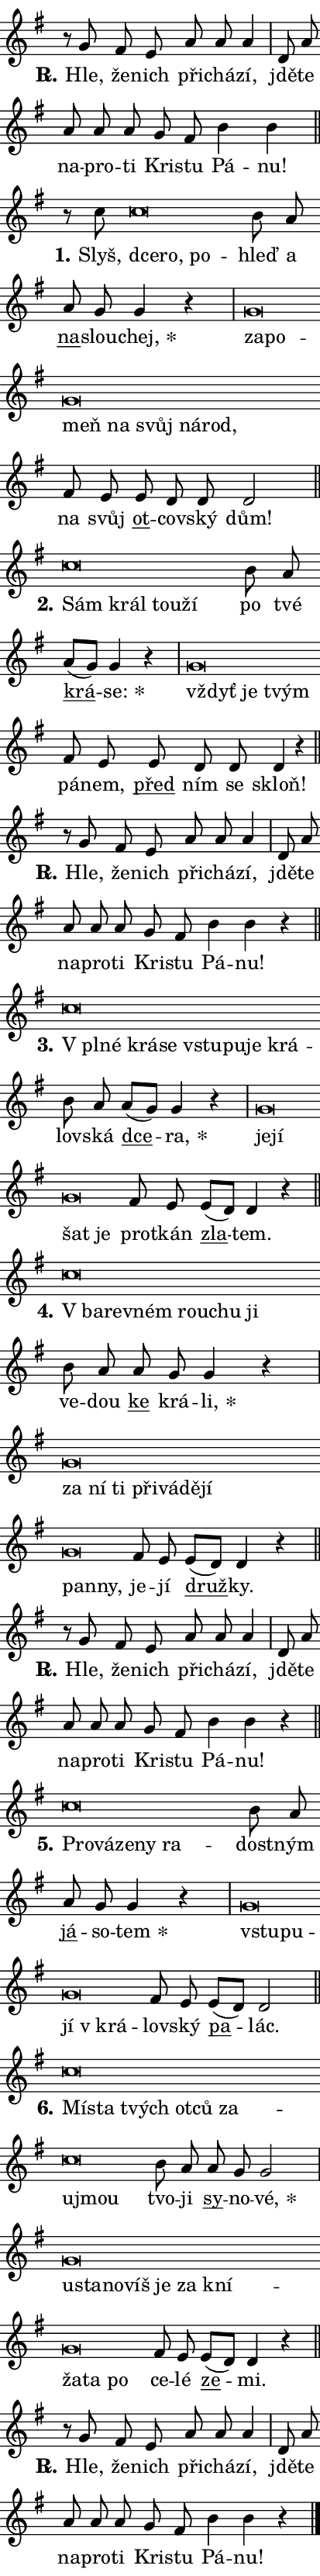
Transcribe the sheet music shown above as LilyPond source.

\version "2.22.1"
\header { tagline = "" }
\paper {
  indent = 0\cm
  top-margin = 0\cm
  right-margin = 0\cm
  bottom-margin = 0\cm
  left-margin = 0\cm
  paper-width = 7\cm
  page-breaking = #ly:one-page-breaking
  system-system-spacing.basic-distance = #11
  score-system-spacing.basic-distance = #11
  ragged-last = ##f
}


%% Author: Thomas Morley
%% https://lists.gnu.org/archive/html/lilypond-user/2020-05/msg00002.html
#(define (line-position grob)
"Returns position of @var[grob} in current system:
   @code{'start}, if at first time-step
   @code{'end}, if at last time-step
   @code{'middle} otherwise
"
  (let* ((col (ly:item-get-column grob))
         (ln (ly:grob-object col 'left-neighbor))
         (rn (ly:grob-object col 'right-neighbor))
         (col-to-check-left (if (ly:grob? ln) ln col))
         (col-to-check-right (if (ly:grob? rn) rn col))
         (break-dir-left
           (and
             (ly:grob-property col-to-check-left 'non-musical #f)
             (ly:item-break-dir col-to-check-left)))
         (break-dir-right
           (and
             (ly:grob-property col-to-check-right 'non-musical #f)
             (ly:item-break-dir col-to-check-right))))
        (cond ((eqv? 1 break-dir-left) 'start)
              ((eqv? -1 break-dir-right) 'end)
              (else 'middle))))

#(define (tranparent-at-line-position vctor)
  (lambda (grob)
  "Relying on @code{line-position} select the relevant enry from @var{vctor}.
Used to determine transparency,"
    (case (line-position grob)
      ((end) (not (vector-ref vctor 0)))
      ((middle) (not (vector-ref vctor 1)))
      ((start) (not (vector-ref vctor 2))))))

noteHeadBreakVisibility =
#(define-music-function (break-visibility)(vector?)
"Makes @code{NoteHead}s transparent relying on @var{break-visibility}"
#{
  \override NoteHead.transparent =
    #(tranparent-at-line-position break-visibility)
#})

#(define delete-ledgers-for-transparent-note-heads
  (lambda (grob)
    "Reads whether a @code{NoteHead} is transparent.
If so this @code{NoteHead} is removed from @code{'note-heads} from
@var{grob}, which is supposed to be @code{LedgerLineSpanner}.
As a result ledgers are not printed for this @code{NoteHead}"
    (let* ((nhds-array (ly:grob-object grob 'note-heads))
           (nhds-list
             (if (ly:grob-array? nhds-array)
                 (ly:grob-array->list nhds-array)
                 '()))
           ;; Relies on the transparent-property being done before
           ;; Staff.LedgerLineSpanner.after-line-breaking is executed.
           ;; This is fragile ...
           (to-keep
             (remove
               (lambda (nhd)
                 (ly:grob-property nhd 'transparent #f))
               nhds-list)))
      ;; TODO find a better method to iterate over grob-arrays, similiar
      ;; to filter/remove etc for lists
      ;; For now rebuilt from scratch
      (set! (ly:grob-object grob 'note-heads)  '())
      (for-each
        (lambda (nhd)
          (ly:pointer-group-interface::add-grob grob 'note-heads nhd))
        to-keep))))

hideNotes = {
  \noteHeadBreakVisibility #begin-of-line-visible
}
unHideNotes = {
  \noteHeadBreakVisibility #all-visible
}

% work-around for resetting accidentals
% https://lilypond.org/doc/v2.23/Documentation/notation/displaying-rhythms#unmetered-music
cadenzaMeasure = {
  \cadenzaOff
  \partial 1024 s1024
  \cadenzaOn
}

#(define-markup-command (accent layout props text) (markup?)
  "Underline accented syllable"
  (interpret-markup layout props
    #{\markup \override #'(offset . 4.3) \underline { #text }#}))

responsum = \markup \concat {
  "R" \hspace #-1.05 \path #0.1 #'((moveto 0 0.07) (lineto 0.9 0.8)) \hspace #0.05 "."
}

\layout {
    \context {
        \Staff
        \remove "Time_signature_engraver"
        \override LedgerLineSpanner.after-line-breaking = #delete-ledgers-for-transparent-note-heads
    }
    \context {
        \Voice {
            \override NoteHead.output-attributes = #'((class . "notehead"))
            \override Hairpin.height = #0.55
        }
    }
    \context {
        \Lyrics {
            \override StanzaNumber.output-attributes = #'((class . "stanzanumber"))
            \override LyricSpace.minimum-distance = #0.9
            \override LyricText.font-name = #"TeX Gyre Schola"
            \override LyricText.font-size = 1
            \override StanzaNumber.font-name = #"TeX Gyre Schola Bold"
            \override StanzaNumber.font-size = 1
        }
    }
}

% magnetic-lyrics.ily
%
%   written by
%     Jean Abou Samra <jean@abou-samra.fr>
%     Werner Lemberg <wl@gnu.org>
%
%   adapted by
%     Jiri Hon <jiri.hon@gmail.com>
%
% Version 2022-Apr-15

% https://www.mail-archive.com/lilypond-user@gnu.org/msg149350.html

#(define (Left_hyphen_pointer_engraver context)
   "Collect syllable-hyphen-syllable occurrences in lyrics and store
them in properties.  This engraver only looks to the left.  For
example, if the lyrics input is @code{foo -- bar}, it does the
following.

@itemize @bullet
@item
Set the @code{text} property of the @code{LyricHyphen} grob between
@q{foo} and @q{bar} to @code{foo}.

@item
Set the @code{left-hyphen} property of the @code{LyricText} grob with
text @q{foo} to the @code{LyricHyphen} grob between @q{foo} and
@q{bar}.
@end itemize

Use this auxiliary engraver in combination with the
@code{lyric-@/text::@/apply-@/magnetic-@/offset!} hook."
   (let ((hyphen #f)
         (text #f))
     (make-engraver
      (acknowledgers
       ((lyric-syllable-interface engraver grob source-engraver)
        (set! text grob)))
      (end-acknowledgers
       ((lyric-hyphen-interface engraver grob source-engraver)
        ;(when (not (grob::has-interface grob 'lyric-space-interface))
          (set! hyphen grob)));)
      ((stop-translation-timestep engraver)
       (when (and text hyphen)
         (ly:grob-set-object! text 'left-hyphen hyphen))
       (set! text #f)
       (set! hyphen #f)))))

#(define (lyric-text::apply-magnetic-offset! grob)
   "If the space between two syllables is less than the value in
property @code{LyricText@/.details@/.squash-threshold}, move the right
syllable to the left so that it gets concatenated with the left
syllable.

Use this function as a hook for
@code{LyricText@/.after-@/line-@/breaking} if the
@code{Left_@/hyphen_@/pointer_@/engraver} is active."
   (let ((hyphen (ly:grob-object grob 'left-hyphen #f)))
     (when hyphen
       (let ((left-text (ly:spanner-bound hyphen LEFT)))
         (when (grob::has-interface left-text 'lyric-syllable-interface)
           (let* ((common (ly:grob-common-refpoint grob left-text X))
                  (this-x-ext (ly:grob-extent grob common X))
                  (left-x-ext
                   (begin
                     ;; Trigger magnetism for left-text.
                     (ly:grob-property left-text 'after-line-breaking)
                     (ly:grob-extent left-text common X)))
                  ;; `delta` is the gap width between two syllables.
                  (delta (- (interval-start this-x-ext)
                            (interval-end left-x-ext)))
                  (details (ly:grob-property grob 'details))
                  (threshold (assoc-get 'squash-threshold details 0.2)))
             (when (< delta threshold)
               (let* (;; We have to manipulate the input text so that
                      ;; ligatures crossing syllable boundaries are not
                      ;; disabled.  For languages based on the Latin
                      ;; script this is essentially a beautification.
                      ;; However, for non-Western scripts it can be a
                      ;; necessity.
                      (lt (ly:grob-property left-text 'text))
                      (rt (ly:grob-property grob 'text))
                      (is-space (grob::has-interface hyphen 'lyric-space-interface))
                      (space (if is-space " " ""))
                      (space-markup (grob-interpret-markup grob " "))
                      (space-size (interval-length (ly:stencil-extent space-markup X)))
                      (extra-delta (if is-space space-size 0))
                      ;; Append new syllable.
                      (ltrt-space (if (and (string? lt) (string? rt))
                                (string-append lt space rt)
                                (make-concat-markup (list lt space rt))))
                      ;; Right-align `ltrt` to the right side.
                      (ltrt-space-markup (grob-interpret-markup
                               grob
                               (make-translate-markup
                                (cons (interval-length this-x-ext) 0)
                                (make-right-align-markup ltrt-space)))))
                 (begin
                   ;; Don't print `left-text`.
                   (ly:grob-set-property! left-text 'stencil #f)
                   ;; Set text and stencil (which holds all collected
                   ;; syllables so far) and shift it to the left.
                   (ly:grob-set-property! grob 'text ltrt-space)
                   (ly:grob-set-property! grob 'stencil ltrt-space-markup)
                   (ly:grob-translate-axis! grob (- (- delta extra-delta)) X))))))))))


#(define (lyric-hyphen::displace-bounds-first grob)
   ;; Make very sure this callback isn't triggered too early.
   (let ((left (ly:spanner-bound grob LEFT))
         (right (ly:spanner-bound grob RIGHT)))
     (ly:grob-property left 'after-line-breaking)
     (ly:grob-property right 'after-line-breaking)
     (ly:lyric-hyphen::print grob)))

squashThreshold = #0.4

\layout {
  \context {
    \Lyrics
    \consists #Left_hyphen_pointer_engraver
    \override LyricText.after-line-breaking =
      #lyric-text::apply-magnetic-offset!
    \override LyricHyphen.stencil = #lyric-hyphen::displace-bounds-first
    \override LyricText.details.squash-threshold = \squashThreshold
    \override LyricHyphen.minimum-distance = 0
    \override LyricHyphen.minimum-length = \squashThreshold
  }
}

squash = \override LyricText.details.squash-threshold = 9999
unSquash = \override LyricText.details.squash-threshold = \squashThreshold

left = \override LyricText.self-alignment-X = #LEFT
unLeft = \revert LyricText.self-alignment-X

starOffset = #(lambda (grob) 
                (let ((x_offset (ly:self-alignment-interface::aligned-on-x-parent grob)))
                  (if (= x_offset 0) 0 (+ x_offset 1.2))))

star = #(define-music-function (syllable)(string?)
"Append star separator at the end of a syllable"
#{
  \once \override LyricText.X-offset = #starOffset
  \lyricmode { \markup {
    #syllable
    \override #'((font-name . "TeX Gyre Schola Bold")) \hspace #0.2 \lower #0.65 \larger "*"
  } }
#})

starAccent = #(define-music-function (syllable)(string?)
"Append star separator at the end of a syllable and make accent"
#{
  \once \override LyricText.X-offset = #starOffset
  \lyricmode { \markup {
    \accent #syllable
    \override #'((font-name . "TeX Gyre Schola Bold")) \hspace #0.2 \lower #0.65 \larger "*"
  } }
#})

breath = #(define-music-function (syllable)(string?)
"Append breathing indicator at the end of a syllable"
#{
  \lyricmode { \markup { #syllable "+" } }
#})

optionalBreath = #(define-music-function (syllable)(string?)
"Append optional breathing indicator at the end of a syllable"
#{
  \lyricmode { \markup { #syllable "(+)" } }
#})


\score {
    <<
        \new Voice = "melody" { \cadenzaOn \key g \major \relative { r8 g' fis e a a a4 \cadenzaMeasure \bar "|" d,8 a' \bar "" a a a \bar "" g fis b4 b \cadenzaMeasure \bar "||" \break }
\relative { r8 c''8 c\breve*1/16 \hideNotes \breve*1/16 \breve*1/16 \bar "" \unHideNotes b8 a \bar "" a g g4 r \cadenzaMeasure \bar "|" g\breve*1/16 \hideNotes \breve*1/16 \bar "" \breve*1/16 \bar "" \breve*1/16 \bar "" \breve*1/16 \bar "" \breve*1/16 \breve*1/16 \bar "" \unHideNotes fis8 e \bar "" e d d d2 \cadenzaMeasure \bar "||" \break }
\relative { c''\breve*1/16 \hideNotes \breve*1/16 \bar "" \breve*1/16 \breve*1/16 \bar "" \unHideNotes b8 a \bar "" a[( g)] g4 r \cadenzaMeasure \bar "|" g\breve*1/16 \hideNotes \breve*1/16 \breve*1/16 \bar "" \unHideNotes fis8 e \bar "" e d d d4 r \cadenzaMeasure \bar "||" \break }
\relative { r8 g' fis e a a a4 \cadenzaMeasure \bar "|" d,8 a' \bar "" a a a \bar "" g fis b4 b r \cadenzaMeasure \bar "||" \break }
\relative { c''\breve*1/16 \hideNotes \breve*1/16 \bar "" \breve*1/16 \bar "" \breve*1/16 \bar "" \breve*1/16 \bar "" \breve*1/16 \bar "" \breve*1/16 \breve*1/16 \bar "" \unHideNotes b8 a \bar "" a[( g)] g4 r \cadenzaMeasure \bar "|" g\breve*1/16 \hideNotes \breve*1/16 \bar "" \breve*1/16 \breve*1/16 \bar "" \unHideNotes fis8 e \bar "" e[( d)] d4 r \cadenzaMeasure \bar "||" \break }
\relative { c''\breve*1/16 \hideNotes \breve*1/16 \bar "" \breve*1/16 \bar "" \breve*1/16 \bar "" \breve*1/16 \breve*1/16 \bar "" \unHideNotes b8 a \bar "" a g g4 r \cadenzaMeasure \bar "|" g\breve*1/16 \hideNotes \breve*1/16 \bar "" \breve*1/16 \bar "" \breve*1/16 \bar "" \breve*1/16 \bar "" \breve*1/16 \bar "" \breve*1/16 \bar "" \breve*1/16 \breve*1/16 \bar "" \unHideNotes fis8 e \bar "" e[( d)] d4 r \cadenzaMeasure \bar "||" \break }
\relative { r8 g' fis e a a a4 \cadenzaMeasure \bar "|" d,8 a' \bar "" a a a \bar "" g fis b4 b r \cadenzaMeasure \bar "||" \break }
\relative { c''\breve*1/16 \hideNotes \breve*1/16 \bar "" \breve*1/16 \bar "" \breve*1/16 \breve*1/16 \bar "" \unHideNotes b8 a \bar "" a g g4 r \cadenzaMeasure \bar "|" g\breve*1/16 \hideNotes \breve*1/16 \bar "" \breve*1/16 \breve*1/16 \bar "" \unHideNotes fis8 e \bar "" e[( d)] d2 \cadenzaMeasure \bar "||" \break }
\relative { c''\breve*1/16 \hideNotes \breve*1/16 \bar "" \breve*1/16 \bar "" \breve*1/16 \bar "" \breve*1/16 \bar "" \breve*1/16 \bar "" \breve*1/16 \breve*1/16 \bar "" \unHideNotes b8 a \bar "" a g g2 \cadenzaMeasure \bar "|" g\breve*1/16 \hideNotes \breve*1/16 \bar "" \breve*1/16 \bar "" \breve*1/16 \bar "" \breve*1/16 \bar "" \breve*1/16 \bar "" \breve*1/16 \bar "" \breve*1/16 \bar "" \breve*1/16 \breve*1/16 \bar "" \unHideNotes fis8 e \bar "" e[( d)] d4 r \cadenzaMeasure \bar "||" \break }
\relative { r8 g' fis e a a a4 \cadenzaMeasure \bar "|" d,8 a' \bar "" a a a \bar "" g fis b4 b r \cadenzaMeasure \bar "||" \break } \bar "|." }
        \new Lyrics \lyricsto "melody" { \lyricmode { \set stanza = \responsum
Hle, že -- nich při -- chá -- zí, jdě -- te na -- pro -- ti Kri -- stu Pá -- nu!
\set stanza = "1."
Slyš, \left dce -- \squash ro, po -- \unLeft \unSquash hleď a \markup \accent na -- slou -- \star chej, \left za -- \squash po -- meň na svůj ná -- rod, \unLeft \unSquash na svůj \markup \accent ot -- cov -- ský dům!
\set stanza = "2."
\left Sám \squash král tou -- ží \unLeft \unSquash po tvé \markup \accent krá -- \star se: \left vždyť \squash je tvým \unLeft \unSquash pá -- nem, \markup \accent před ním se skloň!
\set stanza = \responsum
Hle, že -- nich při -- chá -- zí, jdě -- te na -- pro -- ti Kri -- stu Pá -- nu!
\set stanza = "3."
\left "V pl" -- \squash né krá -- se vstu -- pu -- je krá -- \unLeft \unSquash lov -- ská \markup \accent dce -- \star ra, \left je -- \squash jí šat je \unLeft \unSquash pro -- tkán \markup \accent zla -- tem.
\set stanza = "4."
\left "V ba" -- \squash rev -- ném rou -- chu ji \unLeft \unSquash ve -- dou \markup \accent ke krá -- \star li, \left za \squash ní ti při -- vá -- dě -- jí pan -- ny, \unLeft \unSquash je -- jí \markup \accent druž -- ky.
\set stanza = \responsum
Hle, že -- nich při -- chá -- zí, jdě -- te na -- pro -- ti Kri -- stu Pá -- nu!
\set stanza = "5."
\left Pro -- \squash vá -- ze -- ny ra -- \unLeft \unSquash dost -- ným \markup \accent já -- so -- \star tem \left vstu -- \squash pu -- jí "v krá" -- \unLeft \unSquash lov -- ský \markup \accent pa -- lác.
\set stanza = "6."
\left Mí -- \squash sta tvých ot -- ců za -- u -- jmou \unLeft \unSquash tvo -- ji \markup \accent sy -- no -- \star vé, \left u -- \squash sta -- no -- víš je za kní -- ža -- ta po \unLeft \unSquash ce -- lé \markup \accent ze -- mi.
\set stanza = \responsum
Hle, že -- nich při -- chá -- zí, jdě -- te na -- pro -- ti Kri -- stu Pá -- nu! } }
    >>
    \layout {}
}
